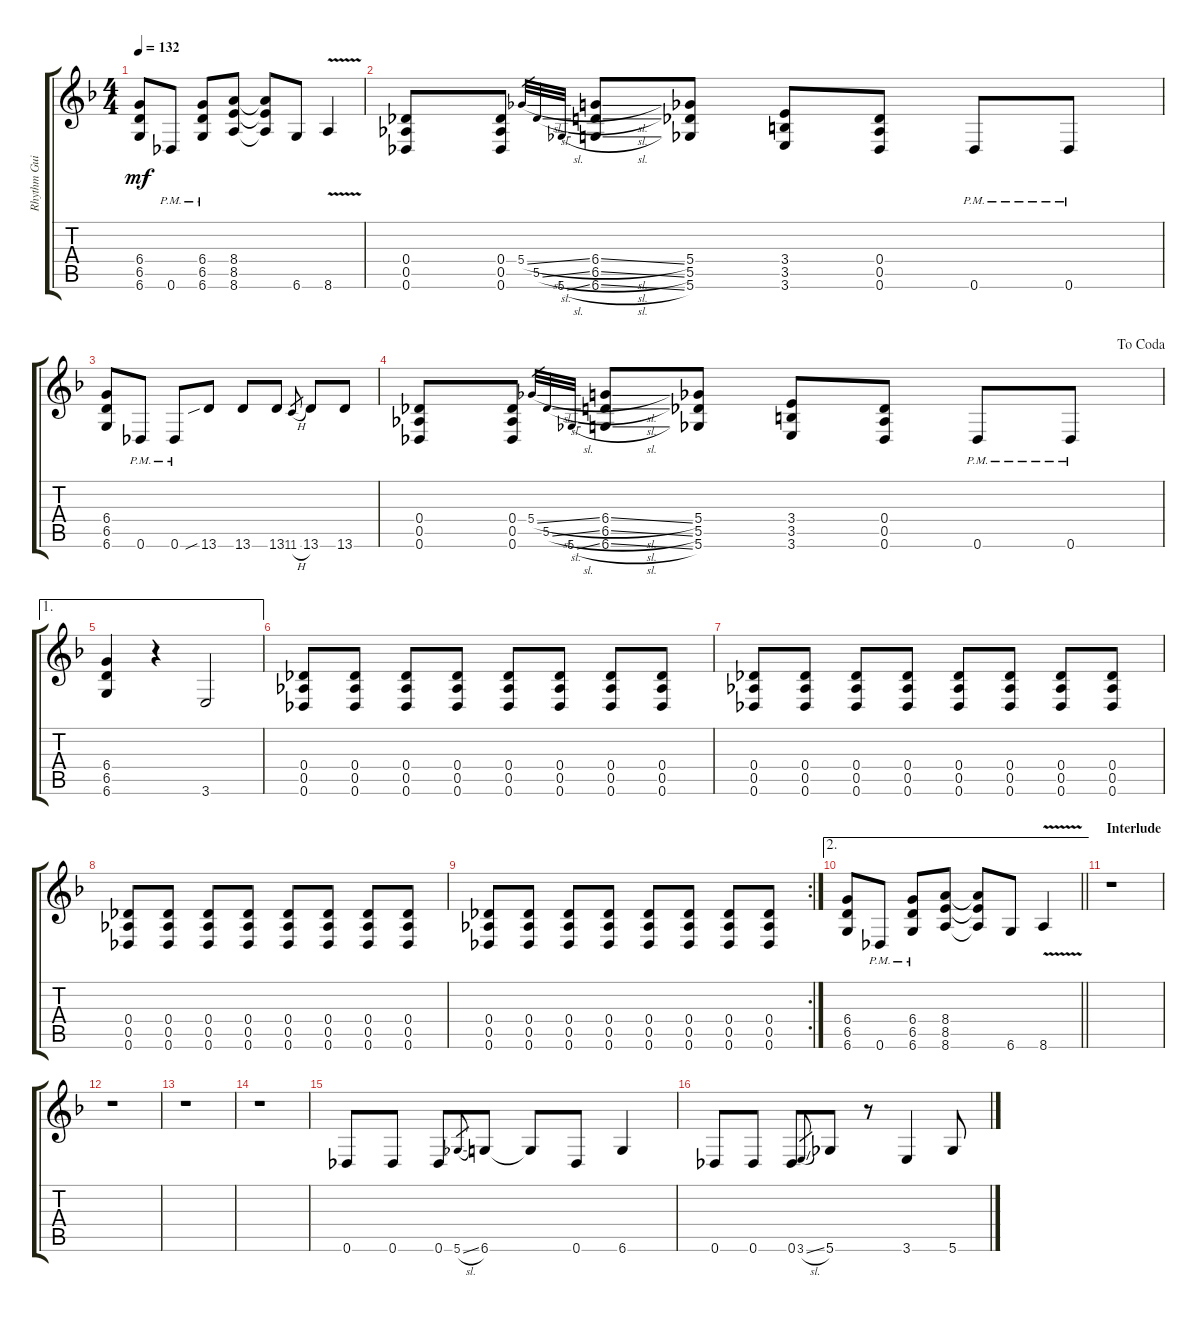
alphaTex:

\track ("Rhythm Guitar" "Rhythm Gui") {instrument overdrivenguitar}
\staff {score tabs}
\tuning (Eb4 Bb3 Gb3 Db3 Ab2 Db2) {hide}
\ts (4 4)
\tempo 132
\clef g2
\ks f
(6.4 6.5 6.6).8{dy mf} 0.6{pm}.8 (6.4{pm} 6.5{pm} 6.6{pm}).8 (8.4 8.5 8.6).8 (8.4{t} 8.5{t} 8.6{t}).8 6.6.8 8.6{v}.4 |
(0.4 0.5 0.6).8 (0.4 0.5 0.6).8 5.4{sl}.32{gr} 5.5{sl}.32{gr} 5.6{sl}.32{gr} (6.4{sl} 6.5{sl} 6.6{sl}).8 (5.4 5.5 5.6).8 (3.4 3.5 3.6).8 (0.4 0.5 0.6).8 0.6{pm}.8 0.6{pm}.8 |
(6.4 6.5 6.6).8 0.6{pm}.8 0.6{pm}.8 13.6{sib}.8 13.6.8 13.6.8 11.6{h}.8{gr} 13.6.8 13.6.8 |
\jump dacoda
(0.4 0.5 0.6).8 (0.4 0.5 0.6).8 5.4{sl}.32{gr} 5.5{sl}.32{gr} 5.6{sl}.32{gr} (6.4{sl} 6.5{sl} 6.6{sl}).8 (5.4 5.5 5.6).8 (3.4 3.5 3.6).8 (0.4 0.5 0.6).8 0.6{pm}.8 0.6{pm}.8 |
\ae 1
(6.4 6.5 6.6).4 r.4 3.6.2 |
(0.4 0.5 0.6).8 (0.4 0.5 0.6).8 (0.4 0.5 0.6).8 (0.4 0.5 0.6).8 (0.4 0.5 0.6).8 (0.4 0.5 0.6).8 (0.4 0.5 0.6).8 (0.4 0.5 0.6).8 |
(0.4 0.5 0.6).8 (0.4 0.5 0.6).8 (0.4 0.5 0.6).8 (0.4 0.5 0.6).8 (0.4 0.5 0.6).8 (0.4 0.5 0.6).8 (0.4 0.5 0.6).8 (0.4 0.5 0.6).8 |
(0.4 0.5 0.6).8 (0.4 0.5 0.6).8 (0.4 0.5 0.6).8 (0.4 0.5 0.6).8 (0.4 0.5 0.6).8 (0.4 0.5 0.6).8 (0.4 0.5 0.6).8 (0.4 0.5 0.6).8 |
\rc 2
(0.4 0.5 0.6).8 (0.4 0.5 0.6).8 (0.4 0.5 0.6).8 (0.4 0.5 0.6).8 (0.4 0.5 0.6).8 (0.4 0.5 0.6).8 (0.4 0.5 0.6).8 (0.4 0.5 0.6).8 |
\ae 2
\barLineRight lightlight
(6.4 6.5 6.6).8 0.6{pm}.8 (6.4{pm} 6.5{pm} 6.6{pm}).8 (8.4 8.5 8.6).8 (8.4{t} 8.5{t} 8.6{t}).8 6.6.8 8.6{v}.4 |
\section ("" "Interlude")
r.1 |
r.1 |
r.1 |
r.1 |
0.6.8 0.6.8 0.6.8 5.6{sl}.8{gr} 6.6.8 6.6{t}.8 0.6.8 6.6.4 |
0.6.8 0.6.8 0.6.8 3.6{sl}.8{gr} 5.6.8 r.8 3.6.4 5.6.8
